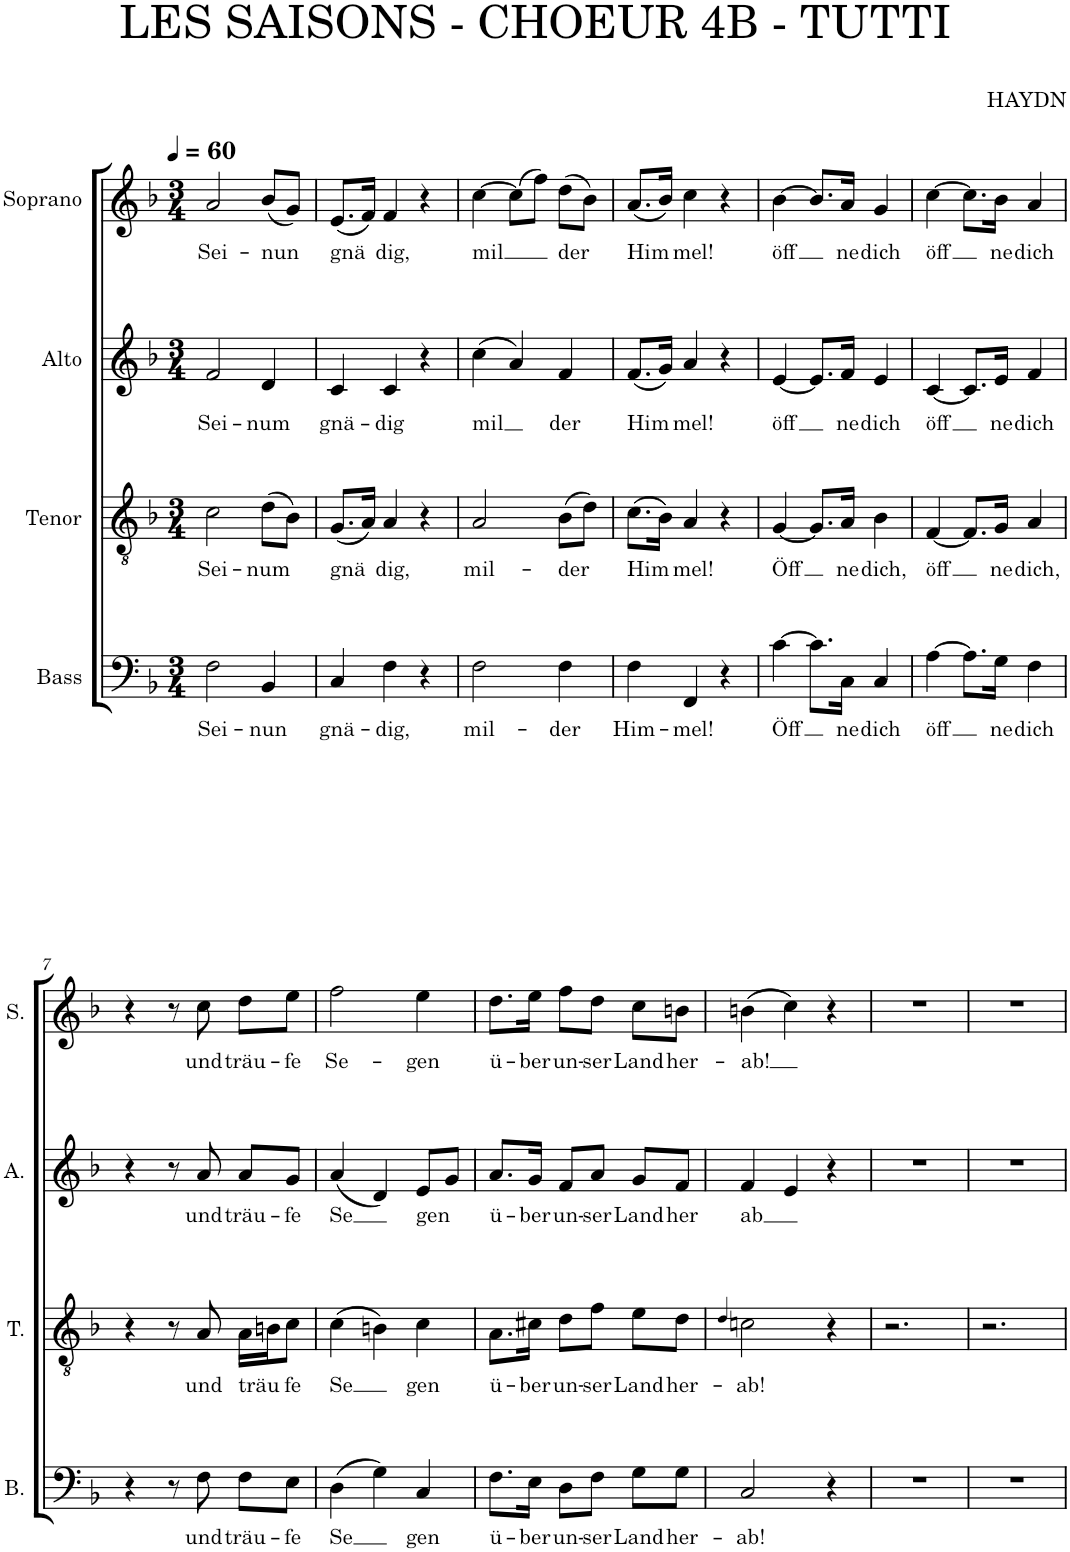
**kern	**text	**kern	**text	**kern	**text	**kern	**text
*part4	*part4	*part3	*part3	*part2	*part2	*part1	*part1
*staff4	*staff4	*staff3	*staff3	*staff2	*staff2	*staff1	*staff1
*I"Bass	*	*I"Tenor	*	*I"Alto	*	*I"Soprano	*
*I'B.	*	*I'T.	*	*I'A.	*	*I'S.	*
*clefF4	*	*clefGv2	*	*clefG2	*	*clefG2	*
*k[b-]	*	*k[b-]	*	*k[b-]	*	*k[b-]	*
*M3/4	*	*M3/4	*	*M3/4	*	*M3/4	*
*MM60	*	*MM60	*	*MM60	*	*MM60	*
=1	=1	=1	=1	=1	=1	=1	=1
!	!LO:LY:b	!	!LO:LY:b	!	!LO:LY:b	!	!LO:LY:b
2F\	Sei-	2c\	Sei-	2f/	Sei-	2a/	Sei-
!	!LO:LY:b	!	!LO:LY:b	!	!LO:LY:b	!	!LO:LY:b
4BB-/	-nun	(8d\L	-num	4d/	-num	(8b-/L	-nun
.	.	8B-\J)	.	.	.	8g/J)	.
=2	=2	=2	=2	=2	=2	=2	=2
!	!LO:LY:b	!	!LO:LY:b	!	!LO:LY:b	!	!LO:LY:b
4C/	gnä-	(8.G/L	gnä	4c/	gnä-	(8.e/L	gnä
.	.	16A/Jk)	.	.	.	16f/Jk)	.
!	!LO:LY:b	!	!LO:LY:b	!	!LO:LY:b	!	!LO:LY:b
4F\	-dig,	4A/	dig,	4c/	-dig	4f/	dig,
4r	.	4r	.	4r	.	4r	.
=3	=3	=3	=3	=3	=3	=3	=3
!	!LO:LY:b	!	!LO:LY:b	!	!LO:LY:b	!	!LO:LY:b
2F\	mil-	2A/	mil-	(4cc\	mil	[4cc\	mil
.	.	.	.	4a/)	.	(8cc\L]	.
.	.	.	.	.	.	8ff\J)	.
!	!LO:LY:b	!	!LO:LY:b	!	!LO:LY:b	!	!LO:LY:b
4F\	-der	(8B-\L	-der	4f/	der	(8dd\L	der
.	.	8d\J)	.	.	.	8b-\J)	.
=4	=4	=4	=4	=4	=4	=4	=4
!	!LO:LY:b	!	!LO:LY:b	!	!LO:LY:b	!	!LO:LY:b
4F\	Him-	(8.c\L	Him	(8.f/L	Him	(8.a/L	Him
.	.	16B-\Jk)	.	16g/Jk)	.	16b-/Jk)	.
!	!LO:LY:b	!	!LO:LY:b	!	!LO:LY:b	!	!LO:LY:b
4FF/	-mel!	4A/	mel!	4a/	mel!	4cc\	mel!
4r	.	4r	.	4r	.	4r	.
=5	=5	=5	=5	=5	=5	=5	=5
!	!LO:LY:b	!	!LO:LY:b	!	!LO:LY:b	!	!LO:LY:b
[4c\	Öff	[4G/	Öff	[4e/	öff	[4b-\	öff
8.c\L]	.	8.G/L]	.	8.e/L]	.	8.b-/L]	.
!	!LO:LY:b	!	!LO:LY:b	!	!LO:LY:b	!	!LO:LY:b
16C\Jk	ne	16A/Jk	ne	16f/Jk	ne	16a/Jk	ne
!	!LO:LY:b	!	!LO:LY:b	!	!LO:LY:b	!	!LO:LY:b
4C/	dich	4B-\	dich,	4e/	dich	4g/	dich
=6	=6	=6	=6	=6	=6	=6	=6
!	!LO:LY:b	!	!LO:LY:b	!	!LO:LY:b	!	!LO:LY:b
[4A\	öff	[4F/	öff	[4c/	öff	[4cc\	-öff
8.A\L]	.	8.F/L]	.	8.c/L]	.	8.cc\L]	.
!	!LO:LY:b	!	!LO:LY:b	!	!LO:LY:b	!	!LO:LY:b
16G\Jk	ne	16G/Jk	ne	16e/Jk	ne	16b-\Jk	ne
!	!LO:LY:b	!	!LO:LY:b	!	!LO:LY:b	!	!LO:LY:b
4F\	dich	4A/	dich,	4f/	dich	4a/	dich
!!LO:LB:g=z
=7	=7	=7	=7	=7	=7	=7	=7
4r	.	4r	.	4r	.	4r	.
8r	.	8r	.	8r	.	8r	.
!	!LO:LY:b	!	!LO:LY:b	!	!LO:LY:b	!	!LO:LY:b
8F\	und	8A/	und	8a/	und	8cc\	und
!	!LO:LY:b	!	!LO:LY:b	!	!LO:LY:b	!	!LO:LY:b
8F\L	träu-	16A\LL	träu	8a/L	träu-	8dd\L	träu-
.	.	16Bn\J	.	.	.	.	.
!	!LO:LY:b	!	!LO:LY:b	!	!LO:LY:b	!	!LO:LY:b
8E\J	-fe	8c\J	fe	8g/J	-fe	8ee\J	-fe
=8	=8	=8	=8	=8	=8	=8	=8
!	!LO:LY:b	!	!LO:LY:b	!	!LO:LY:b	!	!LO:LY:b
(4D\	-Se	(4c\	Se	(4a/	Se	2ff\	Se-
4G\)	.	4Bn\)	.	4d/)	.	.	.
!	!LO:LY:b	!	!LO:LY:b	!	!LO:LY:b	!	!LO:LY:b
4C/	gen	4c\	gen	8e/L	gen	4ee\	-gen
.	.	.	.	8g/J	.	.	.
=9	=9	=9	=9	=9	=9	=9	=9
!	!LO:LY:b	!	!LO:LY:b	!	!LO:LY:b	!	!LO:LY:b
8.F\L	ü-	8.A\L	ü-	8.a/L	ü-	8.dd\L	ü-
!	!LO:LY:b	!	!LO:LY:b	!	!LO:LY:b	!	!LO:LY:b
16E\Jk	-ber	16c#X\Jk	-ber	16g/Jk	-ber	16ee\Jk	-ber
!	!LO:LY:b	!	!LO:LY:b	!	!LO:LY:b	!	!LO:LY:b
8D\L	un-	8d\L	un-	8f/L	un-	8ff\L	un-
!	!LO:LY:b	!	!LO:LY:b	!	!LO:LY:b	!	!LO:LY:b
8F\J	-ser	8f\J	-ser	8a/J	-ser	8dd\J	-ser
!	!LO:LY:b	!	!LO:LY:b	!	!LO:LY:b	!	!LO:LY:b
8G\L	Land	8e\L	Land	8g/L	Land	8cc\L	Land
!	!LO:LY:b	!	!LO:LY:b	!	!LO:LY:b	!	!LO:LY:b
8G\J	her-	8d\J	her-	8f/J	her	8bn\J	her-
=10	=10	=10	=10	=10	=10	=10	=10
.	.	4qd/	.	.	.	.	.
!	!LO:LY:b	!	!LO:LY:b	!	!LO:LY:b	!	!LO:LY:b
2C/	-ab!	2cn\	-ab!	4f/	ab	(4bn\	-ab!
.	.	.	.	4e/	.	4cc\)	.
4r	.	4r	.	4r	.	4r	.
=11	=11	=11	=11	=11	=11	=11	=11
2.r	.	2.r	.	2.r	.	2.r	.
=12	=12	=12	=12	=12	=12	=12	=12
2.r	.	2.r	.	2.r	.	2.r	.
=	=	=	=	=	=	=	=
*-	*-	*-	*-	*-	*-	*-	*-
